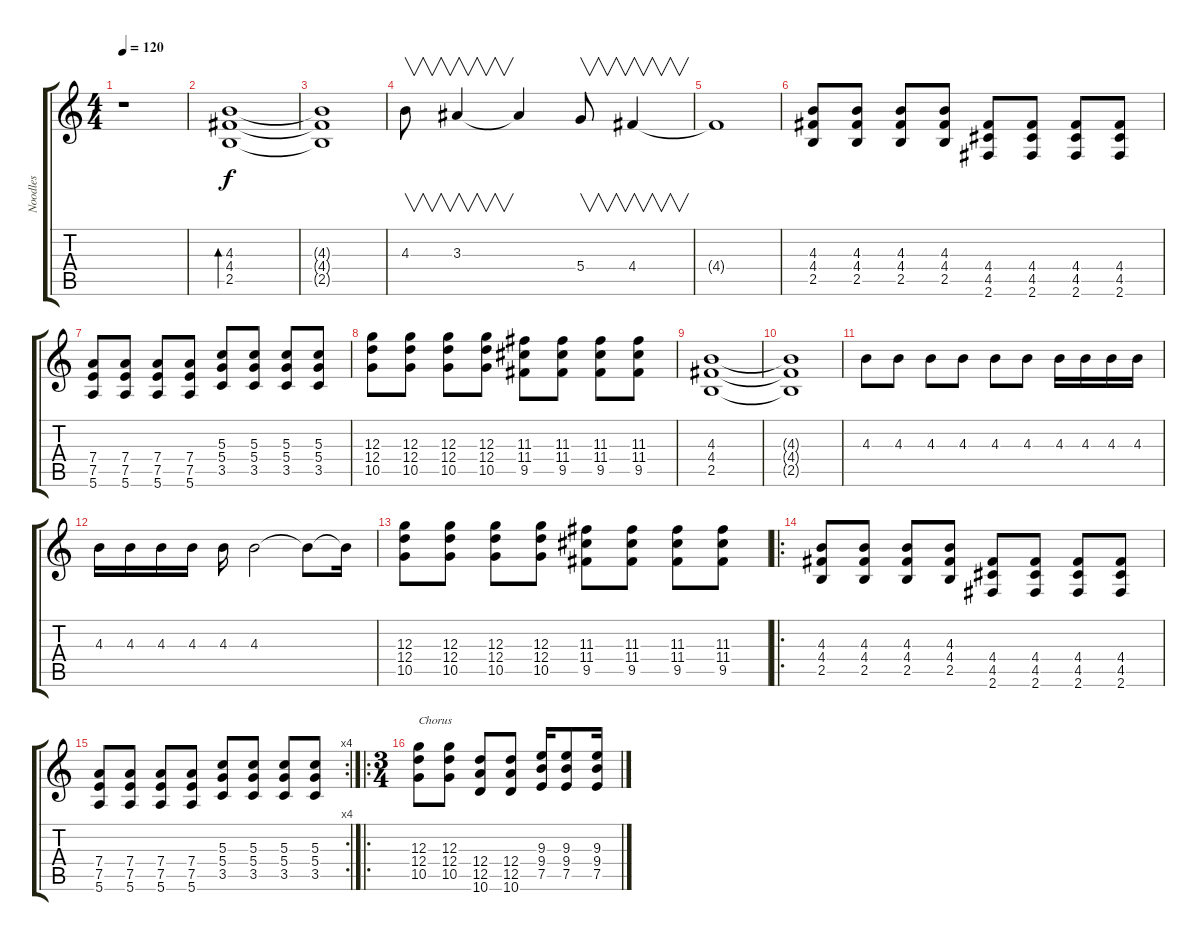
\track ("Noodles" "Noodles") {instrument distortionguitar}
\staff {score tabs}
\tuning (E4 B3 G3 D3 A2 E2) {hide}
\ts (4 4)
\tempo 120
\clef g2
\ks c
r.1{dy f} |
(4.3 4.4 2.5).1{bd 240} |
(4.3{t} 4.4{t} 2.5{t}).1 |
4.3.8{v} 3.3.4{v} 3.3{t}.4 5.4.8{v} 4.4.4{v} |
4.4{t}.1 |
(4.3 4.4 2.5).8{instrument electricguitarmuted} (4.3 4.4 2.5).8 (4.3 4.4 2.5).8 (4.3 4.4 2.5).8 (4.4 4.5 2.6).8 (4.4 4.5 2.6).8 (4.4 4.5 2.6).8 (4.4 4.5 2.6).8 |
(7.4 7.5 5.6).8 (7.4 7.5 5.6).8 (7.4 7.5 5.6).8 (7.4 7.5 5.6).8 (5.3 5.4 3.5).8 (5.3 5.4 3.5).8 (5.3 5.4 3.5).8 (5.3 5.4 3.5).8 |
(12.3 12.4 10.5).8{instrument distortionguitar} (12.3 12.4 10.5).8 (12.3 12.4 10.5).8 (12.3 12.4 10.5).8 (11.3 11.4 9.5).8 (11.3 11.4 9.5).8 (11.3 11.4 9.5).8 (11.3 11.4 9.5).8 |
(4.3 4.4 2.5).1 |
(4.3{t} 4.4{t} 2.5{t}).1 |
4.3.8 4.3.8 4.3.8 4.3.8 4.3.8 4.3.8 4.3.16 4.3.16 4.3.16 4.3.16 |
4.3.16 4.3.16 4.3.16 4.3.16 4.3.16 4.3.2 4.3{t}.8 4.3{t}.16 |
(12.3 12.4 10.5).8{instrument distortionguitar} (12.3 12.4 10.5).8 (12.3 12.4 10.5).8 (12.3 12.4 10.5).8 (11.3 11.4 9.5).8 (11.3 11.4 9.5).8 (11.3 11.4 9.5).8 (11.3 11.4 9.5).8 |
\ro
(4.3 4.4 2.5).8{instrument electricguitarmuted} (4.3 4.4 2.5).8 (4.3 4.4 2.5).8 (4.3 4.4 2.5).8 (4.4 4.5 2.6).8 (4.4 4.5 2.6).8 (4.4 4.5 2.6).8 (4.4 4.5 2.6).8 |
\rc 4
(7.4 7.5 5.6).8 (7.4 7.5 5.6).8 (7.4 7.5 5.6).8 (7.4 7.5 5.6).8 (5.3 5.4 3.5).8 (5.3 5.4 3.5).8 (5.3 5.4 3.5).8 (5.3 5.4 3.5).8 |
\ro
\ts (3 4)
(12.3 12.4 10.5).8{txt "Chorus" instrument distortionguitar} (12.3 12.4 10.5).8 (12.4 12.5 10.6).8 (12.4 12.5 10.6).8 (9.3 9.4 7.5).16 (9.3 9.4 7.5).8 (9.3 9.4 7.5).16
